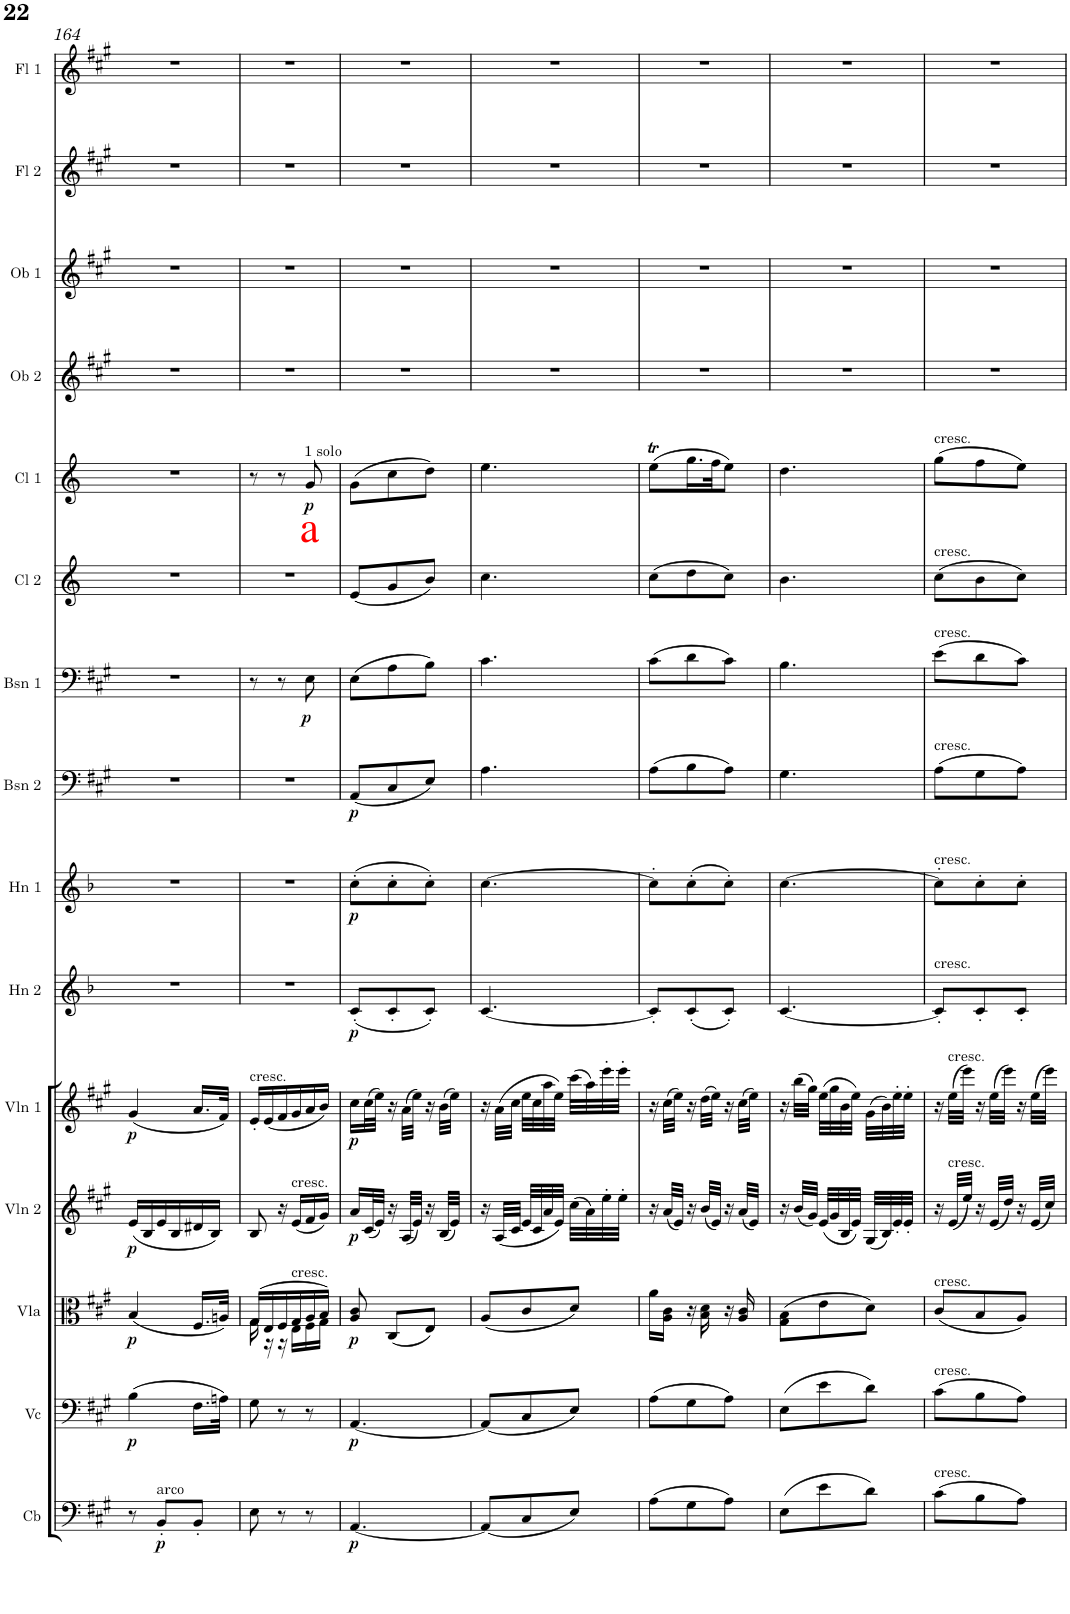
**kern	**dynam	**kern	**dynam	**kern	**dynam	**kern	**dynam	**kern	**dynam	**kern	**dynam	**kern	**dynam	**kern	**dynam	**kern	**dynam	**kern	**kern	**text	**dynam	**kern	**kern	**kern	**kern
*part15	*part15	*part14	*part14	*part13	*part13	*part12	*part12	*part11	*part11	*part10	*part10	*part9	*part9	*part8	*part8	*part7	*part7	*part6	*part5	*part5	*part5	*part4	*part3	*part2	*part1
*staff15	*staff15	*staff14	*staff14	*staff13	*staff13	*staff12	*staff12	*staff11	*staff11	*staff10	*staff10	*staff9	*staff9	*staff8	*staff8	*staff7	*staff7	*staff6	*staff5	*staff5	*staff5	*staff4	*staff3	*staff2	*staff1
*I"Contrabass	*	*I"Violoncello	*	*I"Viola	*	*I"Violin 2	*	*I"Violin 1	*	*I"E Horn 2 (orig. E and A)	*	*I"E Horn 1 (orig. E and A)	*	*I"Bassoon 2	*	*I"Bassoon 1	*	*I"A Clarinet 2	*I"A Clarinet 1	*	*	*I"Oboe 2	*I"Oboe 1	*I"Flute 2	*I"Flute 1
*I'Cb	*	*I'Vc	*	*I'Vla	*	*I'Vln 2	*	*I'Vln 1	*	*I'Hn 2	*	*I'Hn 1	*	*I'Bsn 2	*	*I'Bsn 1	*	*I'Cl 2	*I'Cl 1	*	*	*I'Ob 2	*I'Ob 1	*I'Fl 2	*I'Fl 1
!!LO:PB:g=z
*clefF4	*	*clefF4	*	*clefC3	*	*clefG2	*	*clefG2	*	*clefG2	*	*clefG2	*	*clefF4	*	*clefF4	*	*clefG2	*clefG2	*	*	*clefG2	*clefG2	*clefG2	*clefG2
*Trd7c12	*	*	*	*	*	*	*	*	*	*Trd5c8	*	*Trd5c8	*	*	*	*	*	*Trd2c3	*Trd2c3	*	*	*	*	*	*
*k[f#c#g#]	*	*k[f#c#g#]	*	*k[f#c#g#]	*	*k[f#c#g#]	*	*k[f#c#g#]	*	*k[b-]	*	*k[b-]	*	*k[f#c#g#]	*	*k[f#c#g#]	*	*k[]	*k[]	*	*	*k[f#c#g#]	*k[f#c#g#]	*k[f#c#g#]	*k[f#c#g#]
*M3/8	*	*M3/8	*	*M3/8	*	*M3/8	*	*M3/8	*	*M3/8	*	*M3/8	*	*M3/8	*	*M3/8	*	*M3/8	*M3/8	*	*	*M3/8	*M3/8	*M3/8	*M3/8
=164	=164	=164	=164	=164	=164	=164	=164	=164	=164	=164	=164	=164	=164	=164	=164	=164	=164	=164	=164	=164	=164	=164	=164	=164	=164
!	!	!	!LO:DY:b	!	!LO:DY:b	!	!LO:DY:b	!	!LO:DY:b	!	!	!	!	!	!	!	!	!	!	!	!	!	!	!	!
8r	.	(4B\	p	(4B/	p	(16e/LL	p	(4g#/	p	4.r	.	4.r	.	4.r	.	4.r	.	4.r	4.r	.	.	4.r	4.r	4.r	4.r
.	.	.	.	.	.	16B/	.	.	.	.	.	.	.	.	.	.	.	.	.	.	.	.	.	.	.
!LO:TX:a:t=arco	!	!	!	!	!	!	!	!	!	!	!	!	!	!	!	!	!	!	!	!	!	!	!	!	!
!	!LO:DY:b	!	!	!	!	!	!	!	!	!	!	!	!	!	!	!	!	!	!	!	!	!	!	!	!
8BB'/L	p	.	.	.	.	16e/	.	.	.	.	.	.	.	.	.	.	.	.	.	.	.	.	.	.	.
.	.	.	.	.	.	16B/	.	.	.	.	.	.	.	.	.	.	.	.	.	.	.	.	.	.	.
8BB'/J	.	16.F#\LL	.	16.F#/LL	.	16d#X/	.	16.a/LL	.	.	.	.	.	.	.	.	.	.	.	.	.	.	.	.	.
.	.	.	.	.	.	16B/JJ)	.	.	.	.	.	.	.	.	.	.	.	.	.	.	.	.	.	.	.
.	.	32An\JJk)	.	32An/JJk)	.	.	.	32f#/JJk)	.	.	.	.	.	.	.	.	.	.	.	.	.	.	.	.	.
=165	=165	=165	=165	=165	=165	=165	=165	=165	=165	=165	=165	=165	=165	=165	=165	=165	=165	=165	=165	=165	=165	=165	=165	=165	=165
*	*	*	*	*^	*	*	*	*	*	*	*	*	*	*	*	*	*	*	*	*	*	*	*	*	*
!	!	!	!	!	!	!	!	!	!LO:TX:a:t=cresc.	!	!	!	!	!	!	!	!	!	!	!	!	!	!	!	!	!
8E\	.	8G#\	.	(16G#/LL	16G#\	.	8B/	.	16e'/LL	.	4.r	.	4.r	.	4.r	.	8r	.	4.r	8r	.	.	4.r	4.r	4.r	4.r
.	.	.	.	16E/	16r	.	.	.	(16e/	.	.	.	.	.	.	.	.	.	.	.	.	.	.	.	.	.
8r	.	8r	.	16F#/	16r	.	16r	.	16f#/	.	.	.	.	.	.	.	8r	.	.	8r	.	.	.	.	.	.
!	!	!	!	!	!	!	!LO:TX:a:t=cresc.	!	!	!	!	!	!	!	!	!	!	!	!	!	!	!	!	!	!	!
!	!	!	!	!LO:TX:a:t=cresc.	!	!	!	!	!	!	!	!	!	!	!	!	!	!	!	!	!	!	!	!	!	!
.	.	.	.	16G#/	16E\LL	.	(16e/LL	.	16g#/	.	.	.	.	.	.	.	.	.	.	.	.	.	.	.	.	.
!	!	!	!	!	!	!	!	!	!	!	!	!	!	!	!	!	!	!	!	!LO:TX:a:t=1 solo	!	!	!	!	!	!
!	!	!	!	!	!	!	!	!	!	!	!	!	!	!	!	!	!	!LO:DY:b	!	!	!LO:LY:b:color=#FF0000	!LO:DY:b	!	!	!	!
8r	.	8r	.	16A/	16F#\	.	16f#/	.	16a/	.	.	.	.	.	.	.	8E\	p	.	8g/	a	p	.	.	.	.
.	.	.	.	16B/JJ)	16G#\JJ	.	16g#/JJ)	.	16b/JJ)	.	.	.	.	.	.	.	.	.	.	.	.	.	.	.	.	.
=166	=166	=166	=166	=166	=166	=166	=166	=166	=166	=166	=166	=166	=166	=166	=166	=166	=166	=166	=166	=166	=166	=166	=166	=166	=166	=166
!	!LO:DY:b	!	!LO:DY:b	!	!	!LO:DY:b	!	!LO:DY:b	!	!LO:DY:b	!	!LO:DY:b	!	!LO:DY:b	!	!LO:DY:b	!	!	!	!	!	!	!	!	!	!
*	*	*	*	*v	*v	*	*	*	*	*	*	*	*	*	*	*	*	*	*	*	*	*	*	*	*	*
[4.AA/	p	[4.AA/	p	8A/ 8c#/	p	16a/LL	p	16cc#\LL	p	(8c'/L	p	(8cc'\L	p	(8AA/L	p	(8E\L	.	(8e/L	(8g\L	.	.	4.r	4.r	4.r	4.r
.	.	.	.	.	.	(32c#/L	.	(32cc#\L	.	.	.	.	.	.	.	.	.	.	.	.	.	.	.	.	.
.	.	.	.	.	.	32e/JJJ)	.	32ee\JJJ)	.	.	.	.	.	.	.	.	.	.	.	.	.	.	.	.	.
.	.	.	.	(8C#/L	.	16r	.	16r	.	8c'/	.	8cc'\	.	8C#/	.	8A\	.	8g/	8cc\	.	.	.	.	.	.
.	.	.	.	.	.	(32A/LLL	.	(32a\LLL	.	.	.	.	.	.	.	.	.	.	.	.	.	.	.	.	.
.	.	.	.	.	.	32e/JJJ)	.	32ee\JJJ)	.	.	.	.	.	.	.	.	.	.	.	.	.	.	.	.	.
.	.	.	.	8E/J)	.	16r	.	16r	.	8c'/J)	.	8cc'\J)	.	8E/J)	.	8B\J)	.	8b/J)	8dd\J)	.	.	.	.	.	.
.	.	.	.	.	.	(32B/LLL	.	(32b\LLL	.	.	.	.	.	.	.	.	.	.	.	.	.	.	.	.	.
.	.	.	.	.	.	32e/JJJ)	.	32ee\JJJ)	.	.	.	.	.	.	.	.	.	.	.	.	.	.	.	.	.
=167	=167	=167	=167	=167	=167	=167	=167	=167	=167	=167	=167	=167	=167	=167	=167	=167	=167	=167	=167	=167	=167	=167	=167	=167	=167
(8AA/L]	.	(8AA/L]	.	(8A/L	.	16r	.	16r	.	[4.c/	.	[4.cc\	.	4.A\	.	4.c#\	.	4.cc\	4.ee\	.	.	4.r	4.r	4.r	4.r
.	.	.	.	.	.	(32A/LLL	.	(32a\LLL	.	.	.	.	.	.	.	.	.	.	.	.	.	.	.	.	.
.	.	.	.	.	.	32c#/JJJ	.	32cc#\JJJ	.	.	.	.	.	.	.	.	.	.	.	.	.	.	.	.	.
8C#/	.	8C#/	.	8c#/	.	32e/LLL	.	32ee\LLL	.	.	.	.	.	.	.	.	.	.	.	.	.	.	.	.	.
.	.	.	.	.	.	32c#/	.	32cc#\	.	.	.	.	.	.	.	.	.	.	.	.	.	.	.	.	.
.	.	.	.	.	.	32a/	.	32aa\	.	.	.	.	.	.	.	.	.	.	.	.	.	.	.	.	.
.	.	.	.	.	.	32e/JJJ)	.	32ee\JJJ)	.	.	.	.	.	.	.	.	.	.	.	.	.	.	.	.	.
8E/J)	.	8E/J)	.	8d/J)	.	(32cc#\LLL	.	(32ccc#\LLL	.	.	.	.	.	.	.	.	.	.	.	.	.	.	.	.	.
.	.	.	.	.	.	32a\)	.	32aa\)	.	.	.	.	.	.	.	.	.	.	.	.	.	.	.	.	.
.	.	.	.	.	.	32ee'\	.	32eee'\	.	.	.	.	.	.	.	.	.	.	.	.	.	.	.	.	.
.	.	.	.	.	.	32ee'\JJJ	.	32eee'\JJJ	.	.	.	.	.	.	.	.	.	.	.	.	.	.	.	.	.
=168	=168	=168	=168	=168	=168	=168	=168	=168	=168	=168	=168	=168	=168	=168	=168	=168	=168	=168	=168	=168	=168	=168	=168	=168	=168
(8A\L	.	(8A\L	.	16a\LL	.	16r	.	16r	.	8c'/L]	.	8cc'\L]	.	(8A\L	.	(8c#\L	.	(8cc\L	(8eet\L	.	.	4.r	4.r	4.r	4.r
.	.	.	.	16A\ 16c#\JJ	.	(32a/LLL	.	(32cc#\LLL	.	.	.	.	.	.	.	.	.	.	.	.	.	.	.	.	.
.	.	.	.	.	.	32e/JJJ)	.	32ee\JJJ)	.	.	.	.	.	.	.	.	.	.	.	.	.	.	.	.	.
8G#\	.	8G#\	.	16r	.	16r	.	16r	.	(8c'/	.	(8cc'\	.	8B\	.	8d\	.	8dd\	16.gg\L	.	.	.	.	.	.
.	.	.	.	16B\ 16d\	.	(32b/LLL	.	(32dd\LLL	.	.	.	.	.	.	.	.	.	.	.	.	.	.	.	.	.
.	.	.	.	.	.	32e/JJJ)	.	32ee\JJJ)	.	.	.	.	.	.	.	.	.	.	32ff\JK	.	.	.	.	.	.
8A\J)	.	8A\J)	.	16r	.	16r	.	16r	.	8c'/J)	.	8cc'\J)	.	8A\J)	.	8c#\J)	.	8cc\J)	8ee\J)	.	.	.	.	.	.
.	.	.	.	16A/ 16c#/	.	(32a/LLL	.	(32cc#\LLL	.	.	.	.	.	.	.	.	.	.	.	.	.	.	.	.	.
.	.	.	.	.	.	32e/JJJ)	.	32ee\JJJ)	.	.	.	.	.	.	.	.	.	.	.	.	.	.	.	.	.
=169	=169	=169	=169	=169	=169	=169	=169	=169	=169	=169	=169	=169	=169	=169	=169	=169	=169	=169	=169	=169	=169	=169	=169	=169	=169
(8E\L	.	(8E\L	.	(8G#\ 8B\L	.	16r	.	16r	.	[4.c/	.	[4.cc\	.	4.G#\	.	4.B\	.	4.b\	4.dd\	.	.	4.r	4.r	4.r	4.r
.	.	.	.	.	.	(32b/LLL	.	(32bb\LLL	.	.	.	.	.	.	.	.	.	.	.	.	.	.	.	.	.
.	.	.	.	.	.	32g#/JJJ)	.	32gg#\JJJ)	.	.	.	.	.	.	.	.	.	.	.	.	.	.	.	.	.
8e\	.	8e\	.	8e\	.	(32e/LLL	.	(32ee\LLL	.	.	.	.	.	.	.	.	.	.	.	.	.	.	.	.	.
.	.	.	.	.	.	32g#/	.	32gg#\	.	.	.	.	.	.	.	.	.	.	.	.	.	.	.	.	.
.	.	.	.	.	.	32B/	.	32b\	.	.	.	.	.	.	.	.	.	.	.	.	.	.	.	.	.
.	.	.	.	.	.	32e/JJJ)	.	32ee\JJJ)	.	.	.	.	.	.	.	.	.	.	.	.	.	.	.	.	.
8d\J)	.	8d\J)	.	8d\J)	.	(32G#/LLL	.	(32g#\LLL	.	.	.	.	.	.	.	.	.	.	.	.	.	.	.	.	.
.	.	.	.	.	.	32B/)	.	32b\)	.	.	.	.	.	.	.	.	.	.	.	.	.	.	.	.	.
.	.	.	.	.	.	32e'/	.	32ee'\	.	.	.	.	.	.	.	.	.	.	.	.	.	.	.	.	.
.	.	.	.	.	.	32e'/JJJ	.	32ee'\JJJ	.	.	.	.	.	.	.	.	.	.	.	.	.	.	.	.	.
=170	=170	=170	=170	=170	=170	=170	=170	=170	=170	=170	=170	=170	=170	=170	=170	=170	=170	=170	=170	=170	=170	=170	=170	=170	=170
!	!	!	!	!	!	!	!	!	!	!	!	!	!	!	!	!	!	!	!LO:TX:a:t=cresc.	!	!	!	!	!	!
!	!	!	!	!	!	!	!	!	!	!	!	!	!	!	!	!	!	!LO:TX:a:t=cresc.	!	!	!	!	!	!	!
!	!	!	!	!	!	!	!	!	!	!	!	!	!	!	!	!LO:TX:a:t=cresc.	!	!	!	!	!	!	!	!	!
!	!	!	!	!	!	!	!	!	!	!	!	!	!	!LO:TX:a:t=cresc.	!	!	!	!	!	!	!	!	!	!	!
!	!	!	!	!	!	!	!	!	!	!	!	!LO:TX:a:t=cresc.	!	!	!	!	!	!	!	!	!	!	!	!	!
!	!	!	!	!	!	!	!	!	!	!LO:TX:a:t=cresc.	!	!	!	!	!	!	!	!	!	!	!	!	!	!	!
!	!	!	!	!LO:TX:a:t=cresc.	!	!	!	!	!	!	!	!	!	!	!	!	!	!	!	!	!	!	!	!	!
!	!	!LO:TX:a:t=cresc.	!	!	!	!	!	!	!	!	!	!	!	!	!	!	!	!	!	!	!	!	!	!	!
!LO:TX:a:t=cresc.	!	!	!	!	!	!	!	!	!	!	!	!	!	!	!	!	!	!	!	!	!	!	!	!	!
(8c#\L	.	(8c#\L	.	(8c#/L	.	16r	.	16r	.	8c'/L]	.	8cc'\L]	.	(8A\L	.	(8e\L	.	(8cc\L	(8gg\L	.	.	4.r	4.r	4.r	4.r
!	!	!	!	!	!	!	!	!LO:TX:a:t=cresc.	!	!	!	!	!	!	!	!	!	!	!	!	!	!	!	!	!
!	!	!	!	!	!	!LO:TX:a:t=cresc.	!	!	!	!	!	!	!	!	!	!	!	!	!	!	!	!	!	!	!
.	.	.	.	.	.	(32e/LLL	.	(32ee\LLL	.	.	.	.	.	.	.	.	.	.	.	.	.	.	.	.	.
.	.	.	.	.	.	32ee/JJJ)	.	32eee\JJJ)	.	.	.	.	.	.	.	.	.	.	.	.	.	.	.	.	.
8B\	.	8B\	.	8B/	.	16r	.	16r	.	8c'/	.	8cc'\	.	8G#\	.	8d\	.	8b\	8ff\	.	.	.	.	.	.
.	.	.	.	.	.	(32e/LLL	.	(32ee\LLL	.	.	.	.	.	.	.	.	.	.	.	.	.	.	.	.	.
.	.	.	.	.	.	32dd/JJJ)	.	32eee\JJJ)	.	.	.	.	.	.	.	.	.	.	.	.	.	.	.	.	.
8A\J)	.	8A\J)	.	8A/J)	.	16r	.	16r	.	8c'/J	.	8cc'\J	.	8A\J)	.	8c#\J)	.	8cc\J)	8ee\J)	.	.	.	.	.	.
.	.	.	.	.	.	(32e/LLL	.	(32ee\LLL	.	.	.	.	.	.	.	.	.	.	.	.	.	.	.	.	.
.	.	.	.	.	.	32cc#/JJJ)	.	32eee\JJJ)	.	.	.	.	.	.	.	.	.	.	.	.	.	.	.	.	.
=	=	=	=	=	=	=	=	=	=	=	=	=	=	=	=	=	=	=	=	=	=	=	=	=	=
*-	*-	*-	*-	*-	*-	*-	*-	*-	*-	*-	*-	*-	*-	*-	*-	*-	*-	*-	*-	*-	*-	*-	*-	*-	*-
